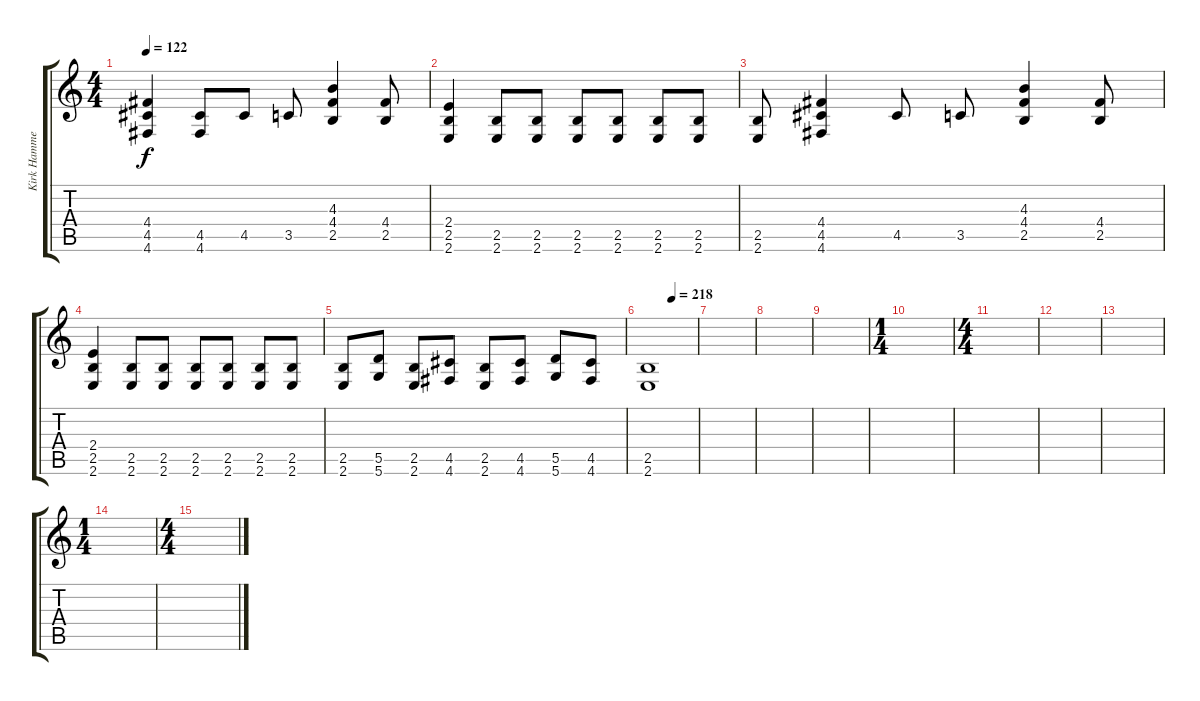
\track ("Kirk Hammet" "Kirk Hamme") {instrument distortionguitar}
\staff {score tabs}
\tuning (E4 B3 G3 D3 A2 D2) {hide}
\ts (4 4)
\tempo 122
\clef g2
\ks c
(4.4 4.5 4.6).4{dy f} (4.5 4.6).8 4.5.8 3.5.8 (4.3 4.4 2.5).4 (4.4 2.5).8 |
(2.4 2.5 2.6).4 (2.5 2.6).8 (2.5 2.6).8 (2.5 2.6).8 (2.5 2.6).8 (2.5 2.6).8 (2.5 2.6).8 |
(2.5 2.6).8 (4.4 4.5 4.6).4 4.5.8 3.5.8 (4.3 4.4 2.5).4 (4.4 2.5).8 |
(2.4 2.5 2.6).4 (2.5 2.6).8 (2.5 2.6).8 (2.5 2.6).8 (2.5 2.6).8 (2.5 2.6).8 (2.5 2.6).8 |
(2.5 2.6).8 (5.5 5.6).8 (2.5 2.6).8 (4.5 4.6).8 (2.5 2.6).8 (4.5 4.6).8 (5.5 5.6).8 (4.5 4.6).8 |
\tempo (218 0.5)
(2.5 2.6).1 |
|
|
|
\ts (1 4)
|
\ts (4 4)
|
|
|
\ts (1 4)
|
\ts (4 4)
